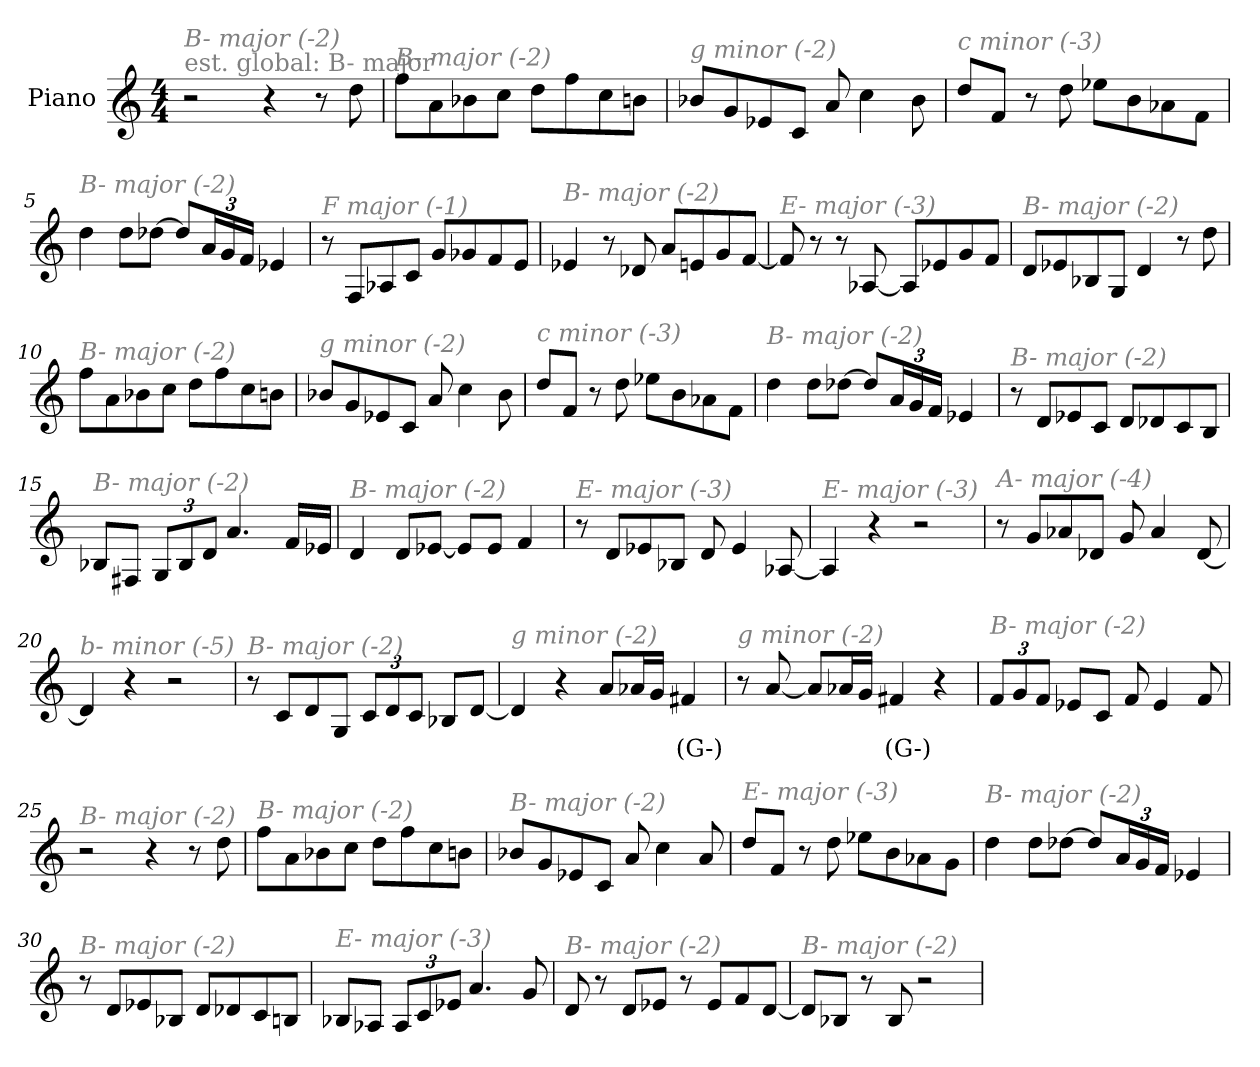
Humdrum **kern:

**kern	**text
*part1	*part1
*staff1	*staff1
*I"Piano	*
*I'Pno	*
*clefG2	*
*k[]	*
*M4/4	*
*MM326	*
=1	=1
!LO:TX:a:color=#808080:t=est. global&colon; B- major	!
!LO:TX:i:color=#808080:t=B- major (-2)	!
2r	.
4r	.
8r	.
8dd\	.
=2	=2
!LO:TX:i:color=#808080:t=B- major (-2)	!
8ff\L	.
8a\	.
8b-X\	.
8cc\J	.
8dd\L	.
8ff\	.
8cc\	.
8bn\J	.
=3	=3
!LO:TX:i:color=#808080:t=g minor (-2)	!
8b-X/L	.
8g/	.
8e-X/	.
8c/J	.
8a/	.
4cc\	.
8b-\	.
=4	=4
!LO:TX:i:color=#808080:t=c minor (-3)	!
8dd/L	.
8f/J	.
8r	.
8dd\	.
8ee-X\L	.
8b\	.
8a-X\	.
8f\J	.
!!LO:LB:g=z
=5	=5
!LO:TX:i:color=#808080:t=B- major (-2)	!
4dd\	.
8dd\L	.
[8dd-X\J	.
8dd-/L]	.
*Xbrackettup	*
24a/L	.
24g/	.
24f/JJ	.
4e-X/	.
=6	=6
!LO:TX:i:color=#808080:t=F major (-1)	!
8r	.
8F/L	.
8A-X/	.
8c/J	.
8g/L	.
8g-X/	.
8f/	.
8e/J	.
=7	=7
!LO:TX:i:color=#808080:t=B- major (-2)	!
4e-X/	.
8r	.
8d-X/	.
8a/L	.
8en/	.
8g/	.
[8f/J	.
=8	=8
!LO:TX:i:color=#808080:t=E- major (-3)	!
8f/]	.
8r	.
8r	.
[8A-X/	.
8A-/L]	.
8e-X/	.
8g/	.
8f/J	.
!!LO:LB:g=z
=9	=9
!LO:TX:i:color=#808080:t=B- major (-2)	!
8d/L	.
8e-X/	.
8B-X/	.
8G/J	.
4d/	.
8r	.
8dd\	.
=10	=10
!LO:TX:i:color=#808080:t=B- major (-2)	!
8ff\L	.
8a\	.
8b-X\	.
8cc\J	.
8dd\L	.
8ff\	.
8cc\	.
8bn\J	.
=11	=11
!LO:TX:i:color=#808080:t=g minor (-2)	!
8b-X/L	.
8g/	.
8e-X/	.
8c/J	.
8a/	.
4cc\	.
8b-\	.
=12	=12
!LO:TX:i:color=#808080:t=c minor (-3)	!
8dd/L	.
8f/J	.
8r	.
8dd\	.
8ee-X\L	.
8b\	.
8a-X\	.
8f\J	.
!!LO:LB:g=z
=13	=13
!LO:TX:i:color=#808080:t=B- major (-2)	!
4dd\	.
8dd\L	.
[8dd-X\J	.
8dd-/L]	.
24a/L	.
24g/	.
24f/JJ	.
4e-X/	.
=14	=14
!LO:TX:i:color=#808080:t=B- major (-2)	!
8r	.
8d/L	.
8e-X/	.
8c/J	.
8d/L	.
8d-X/	.
8c/	.
8B/J	.
=15	=15
!LO:TX:i:color=#808080:t=B- major (-2)	!
8B-X/L	.
8F#X/J	.
12G/L	.
12B-/	.
12d/J	.
4.a/	.
16f/LL	.
16e-X/JJ	.
=16	=16
!LO:TX:i:color=#808080:t=B- major (-2)	!
4d/	.
8d/L	.
[8e-X/J	.
8e-/L]	.
8e-/J	.
4f/	.
!!LO:LB:g=z
=17	=17
!LO:TX:i:color=#808080:t=E- major (-3)	!
8r	.
8d/L	.
8e-X/	.
8B-X/J	.
8d/	.
4e-/	.
[8A-X/	.
=18	=18
!LO:TX:i:color=#808080:t=E- major (-3)	!
4A-/]	.
4r	.
2r	.
=19	=19
!LO:TX:i:color=#808080:t=A- major (-4)	!
8r	.
8g/L	.
8a-X/	.
8d-X/J	.
8g/	.
4a-/	.
[8d-/	.
=20	=20
!LO:TX:i:color=#808080:t=b- minor (-5)	!
4d-/]	.
4r	.
2r	.
=21	=21
!LO:TX:i:color=#808080:t=B- major (-2)	!
8r	.
8c/L	.
8d/	.
8G/J	.
12c/L	.
12d/	.
12c/J	.
8B-X/L	.
[8d/J	.
!!LO:LB:g=z
=22	=22
!LO:TX:i:color=#808080:t=g minor (-2)	!
4d/]	.
4r	.
8a/L	.
16a-X/L	.
16g/JJ	.
4f#Xi/	(G-)
=23	=23
!LO:TX:i:color=#808080:t=g minor (-2)	!
8r	.
[8a/	.
8a/L]	.
16a-X/L	.
16g/JJ	.
4f#Xi/	(G-)
4r	.
=24	=24
!LO:TX:i:color=#808080:t=B- major (-2)	!
12f/L	.
12g/	.
12f/J	.
8e-X/L	.
8c/J	.
8f/	.
4e-/	.
8f/	.
=25	=25
!LO:TX:i:color=#808080:t=B- major (-2)	!
2r	.
4r	.
8r	.
8dd\	.
!!LO:LB:g=z
=26	=26
!LO:TX:i:color=#808080:t=B- major (-2)	!
8ff\L	.
8a\	.
8b-X\	.
8cc\J	.
8dd\L	.
8ff\	.
8cc\	.
8bn\J	.
=27	=27
!LO:TX:i:color=#808080:t=B- major (-2)	!
8b-X/L	.
8g/	.
8e-X/	.
8c/J	.
8a/	.
4cc\	.
8a/	.
=28	=28
!LO:TX:i:color=#808080:t=E- major (-3)	!
8dd/L	.
8f/J	.
8r	.
8dd\	.
8ee-X\L	.
8b\	.
8a-X\	.
8g\J	.
=29	=29
!LO:TX:i:color=#808080:t=B- major (-2)	!
4dd\	.
8dd\L	.
[8dd-X\J	.
8dd-/L]	.
24a/L	.
24g/	.
24f/JJ	.
4e-X/	.
!!LO:LB:g=z
=30	=30
!LO:TX:i:color=#808080:t=B- major (-2)	!
8r	.
8d/L	.
8e-X/	.
8B-X/J	.
8d/L	.
8d-X/	.
8c/	.
8Bn/J	.
=31	=31
!LO:TX:i:color=#808080:t=E- major (-3)	!
8B-X/L	.
8A-X/J	.
12A-/L	.
12c/	.
12e-X/J	.
4.a/	.
8g/	.
=32	=32
!LO:TX:i:color=#808080:t=B- major (-2)	!
8d/	.
8r	.
8d/L	.
8e-X/J	.
8r	.
8e-/L	.
8f/	.
[8d/J	.
=33	=33
!LO:TX:i:color=#808080:t=B- major (-2)	!
8d/L]	.
8B-X/J	.
8r	.
8B-/	.
2r	.
=	=
*-	*-
